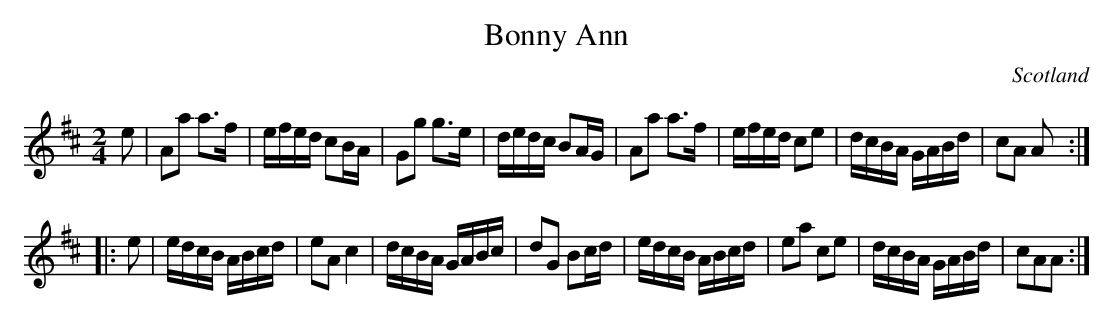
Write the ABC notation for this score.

X:1
T:Bonny Ann
O:Scotland
M:2/4
K:Amix
e2|\
A2a2 a3f | efed c2BA | G2g2 g3e | dedc B2AG |\
A2a2 a3f | efed c2e2 | dcBA GABd | c2A2 A2 :|
|: e2 |\
edcB ABcd | e2A2 c4 | dcBA GABc | d2G2 B2cd |\
edcB ABcd | e2a2 c2e2 | dcBA GABd | c2A2A2 :|
